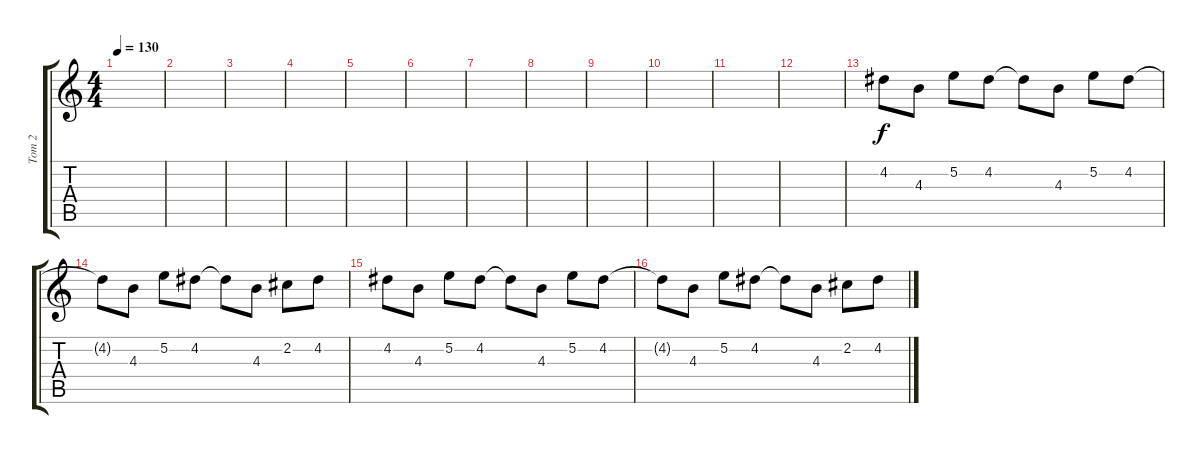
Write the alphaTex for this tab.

\track ("Tom 2" "Tom 2") {instrument overdrivenguitar}
\staff {score tabs}
\tuning (E4 B3 G3 D3 A2 E2) {hide}
\ts (4 4)
\tempo 130
\clef g2
\ks c
|
|
|
|
|
|
|
|
|
|
|
|
4.2.8 4.3.8 5.2.8 4.2.8 4.2{t}.8 4.3.8 5.2.8 4.2.8 |
4.2{t}.8 4.3.8 5.2.8 4.2.8 4.2{t}.8 4.3.8 2.2.8 4.2.8 |
4.2.8 4.3.8 5.2.8 4.2.8 4.2{t}.8 4.3.8 5.2.8 4.2.8 |
4.2{t}.8 4.3.8 5.2.8 4.2.8 4.2{t}.8 4.3.8 2.2.8 4.2.8
